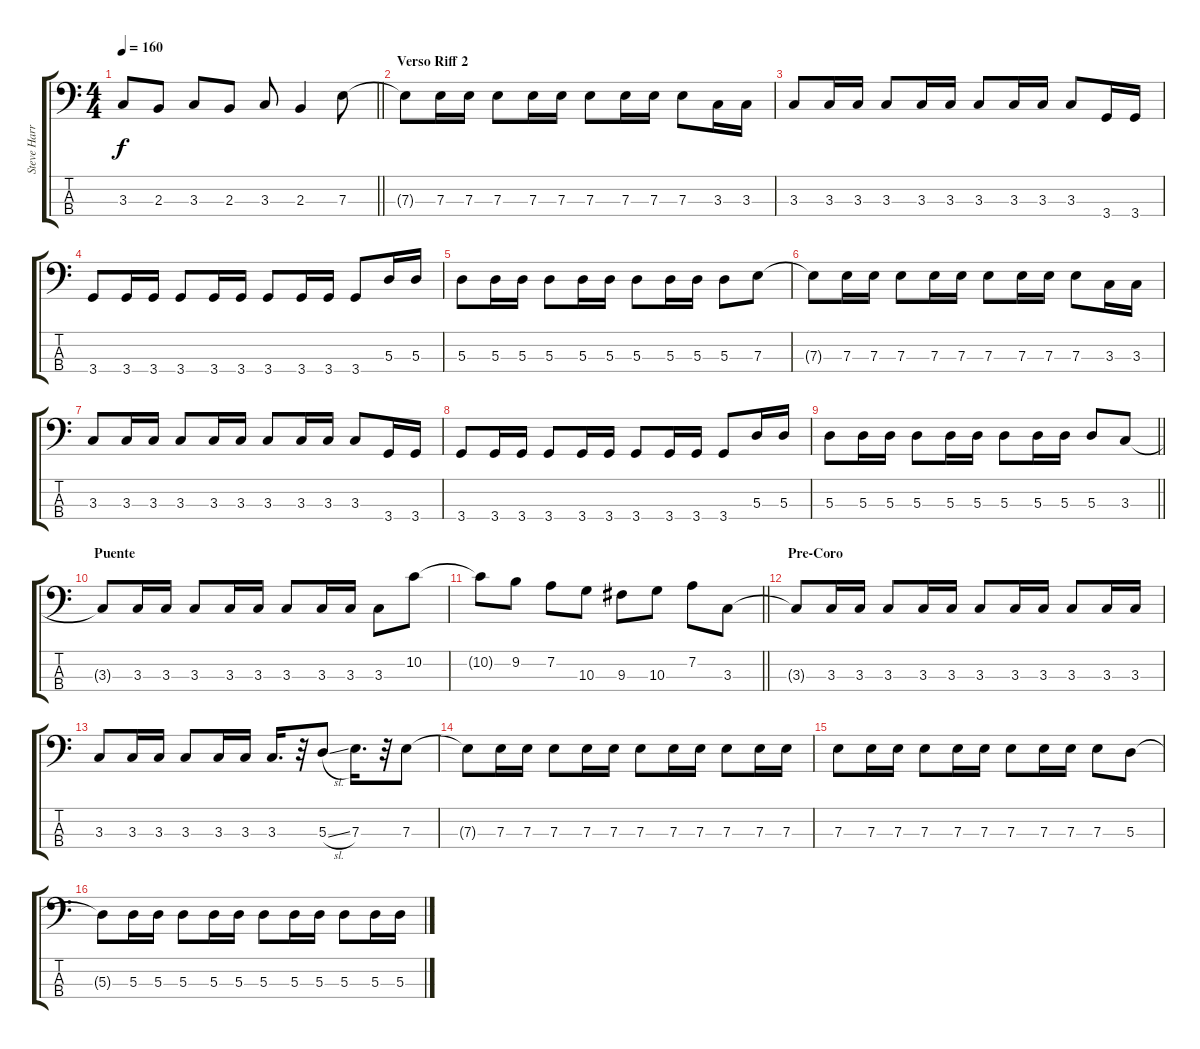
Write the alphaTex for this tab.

\track ("Steve Harris" "Steve Harr") {instrument electricbassfinger}
\staff {score tabs}
\tuning (G2 D2 A1 E1) {hide}
\ts (4 4)
\tempo 160
\clef f4
\barLineRight lightlight
\ks c
3.3.8{dy f} 2.3.8 3.3.8 2.3.8 3.3.8 2.3.4 7.3.8 |
\section ("" "Verso Riff 2")
7.3{t}.8 7.3.16 7.3.16 7.3.8 7.3.16 7.3.16 7.3.8 7.3.16 7.3.16 7.3.8 3.3.16 3.3.16 |
3.3.8 3.3.16 3.3.16 3.3.8 3.3.16 3.3.16 3.3.8 3.3.16 3.3.16 3.3.8 3.4.16 3.4.16 |
3.4.8 3.4.16 3.4.16 3.4.8 3.4.16 3.4.16 3.4.8 3.4.16 3.4.16 3.4.8 5.3.16 5.3.16 |
5.3.8 5.3.16 5.3.16 5.3.8 5.3.16 5.3.16 5.3.8 5.3.16 5.3.16 5.3.8 7.3.8 |
7.3{t}.8 7.3.16 7.3.16 7.3.8 7.3.16 7.3.16 7.3.8 7.3.16 7.3.16 7.3.8 3.3.16 3.3.16 |
3.3.8 3.3.16 3.3.16 3.3.8 3.3.16 3.3.16 3.3.8 3.3.16 3.3.16 3.3.8 3.4.16 3.4.16 |
3.4.8 3.4.16 3.4.16 3.4.8 3.4.16 3.4.16 3.4.8 3.4.16 3.4.16 3.4.8 5.3.16 5.3.16 |
\barLineRight lightlight
5.3.8 5.3.16 5.3.16 5.3.8 5.3.16 5.3.16 5.3.8 5.3.16 5.3.16 5.3.8 3.3.8 |
\section ("" "Puente")
3.3{t}.8 3.3.16 3.3.16 3.3.8 3.3.16 3.3.16 3.3.8 3.3.16 3.3.16 3.3.8 10.2.8 |
\barLineRight lightlight
10.2{t}.8 9.2.8 7.2.8 10.3.8 9.3.8 10.3.8 7.2.8 3.3.8 |
\section ("" "Pre-Coro")
3.3{t}.8 3.3.16 3.3.16 3.3.8 3.3.16 3.3.16 3.3.8 3.3.16 3.3.16 3.3.8 3.3.16 3.3.16 |
3.3.8 3.3.16 3.3.16 3.3.8 3.3.16 3.3.16 3.3.16{d} r.32 5.3{sl}.8 7.3.16{d} r.32 7.3.8 |
7.3{t}.8 7.3.16 7.3.16 7.3.8 7.3.16 7.3.16 7.3.8 7.3.16 7.3.16 7.3.8 7.3.16 7.3.16 |
7.3.8 7.3.16 7.3.16 7.3.8 7.3.16 7.3.16 7.3.8 7.3.16 7.3.16 7.3.8 5.3.8 |
5.3{t}.8 5.3.16 5.3.16 5.3.8 5.3.16 5.3.16 5.3.8 5.3.16 5.3.16 5.3.8 5.3.16 5.3.16
